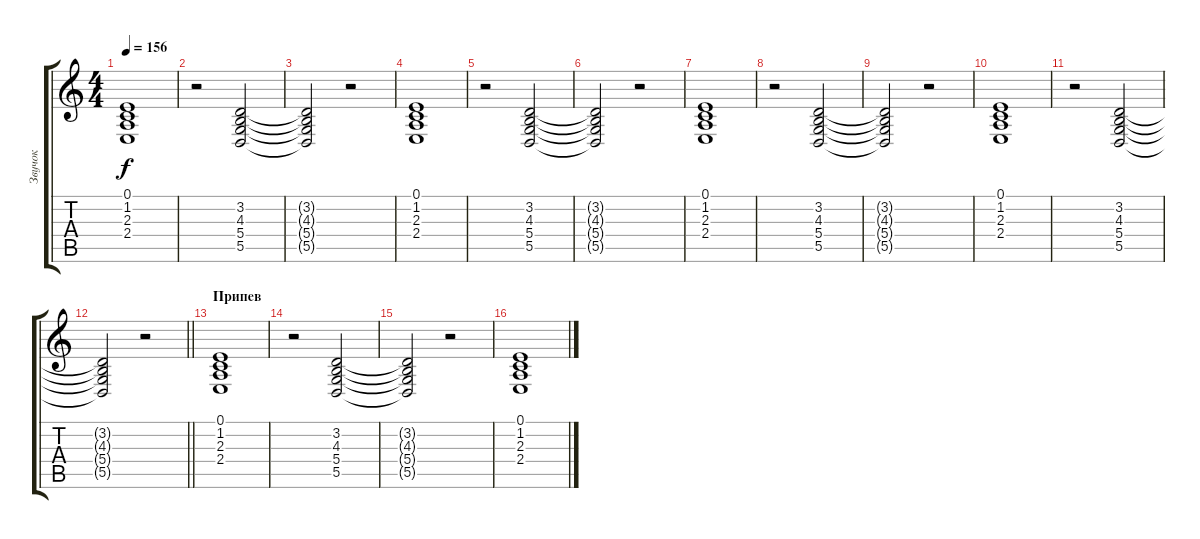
\track ("Звучок" "Звучок") {instrument synthstrings2}
\staff {score tabs}
\tuning (E4 B3 G3 D3 A2 E2) {hide}
\ts (4 4)
\tempo 156
\clef g2
\ks c
(0.1 1.2 2.3 2.4).1{dy f} |
r.2 (3.2 4.3 5.4 5.5).2 |
(3.2{t} 4.3{t} 5.4{t} 5.5{t}).2 r.2 |
(0.1 1.2 2.3 2.4).1 |
r.2 (3.2 4.3 5.4 5.5).2 |
(3.2{t} 4.3{t} 5.4{t} 5.5{t}).2 r.2 |
(0.1 1.2 2.3 2.4).1 |
r.2 (3.2 4.3 5.4 5.5).2 |
(3.2{t} 4.3{t} 5.4{t} 5.5{t}).2 r.2 |
(0.1 1.2 2.3 2.4).1 |
r.2 (3.2 4.3 5.4 5.5).2 |
\barLineRight lightlight
(3.2{t} 4.3{t} 5.4{t} 5.5{t}).2 r.2 |
\section ("" "Припев")
(0.1 1.2 2.3 2.4).1 |
r.2 (3.2 4.3 5.4 5.5).2 |
(3.2{t} 4.3{t} 5.4{t} 5.5{t}).2 r.2 |
(0.1 1.2 2.3 2.4).1
